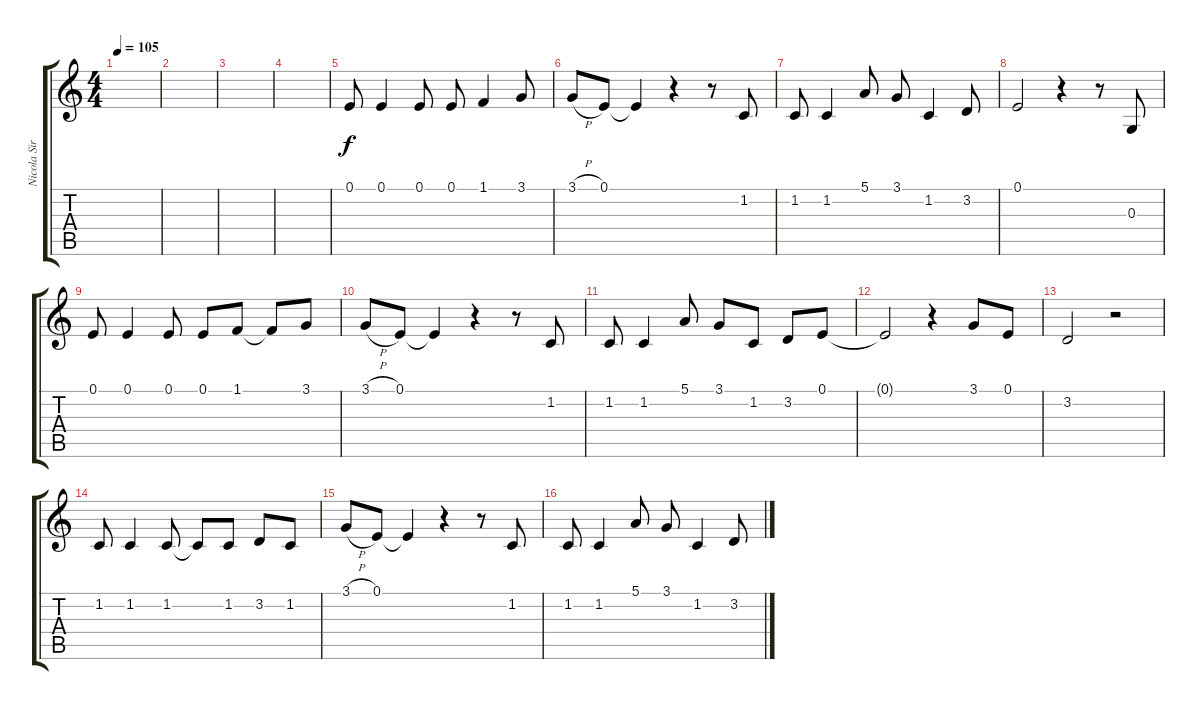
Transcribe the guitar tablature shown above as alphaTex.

\track ("Nicola Sirkis (voix)" "Nicola Sir") {instrument bassoon}
\staff {score tabs}
\tuning (E4 B3 G3 D3 A2 E2) {hide}
\ts (4 4)
\tempo 105
\clef g2
\ks c
|
|
|
|
0.1.8{volume 12} 0.1.4 0.1.8 0.1.8 1.1.4 3.1.8 |
3.1{h}.8 0.1.8 0.1{t}.4 r.4 r.8 1.2.8 |
1.2.8 1.2.4 5.1.8 3.1.8 1.2.4 3.2.8 |
0.1.2 r.4 r.8 0.3.8 |
0.1.8 0.1.4 0.1.8 0.1.8 1.1.8 1.1{t}.8 3.1.8 |
3.1{h}.8 0.1.8 0.1{t}.4 r.4 r.8 1.2.8 |
1.2.8 1.2.4 5.1.8 3.1.8 1.2.8 3.2.8 0.1.8 |
0.1{t}.2 r.4 3.1.8 0.1.8 |
3.2.2 r.2 |
1.2.8 1.2.4 1.2.8 1.2{t}.8 1.2.8 3.2.8 1.2.8 |
3.1{h}.8 0.1.8 0.1{t}.4 r.4 r.8 1.2.8 |
1.2.8 1.2.4 5.1.8 3.1.8 1.2.4 3.2.8
